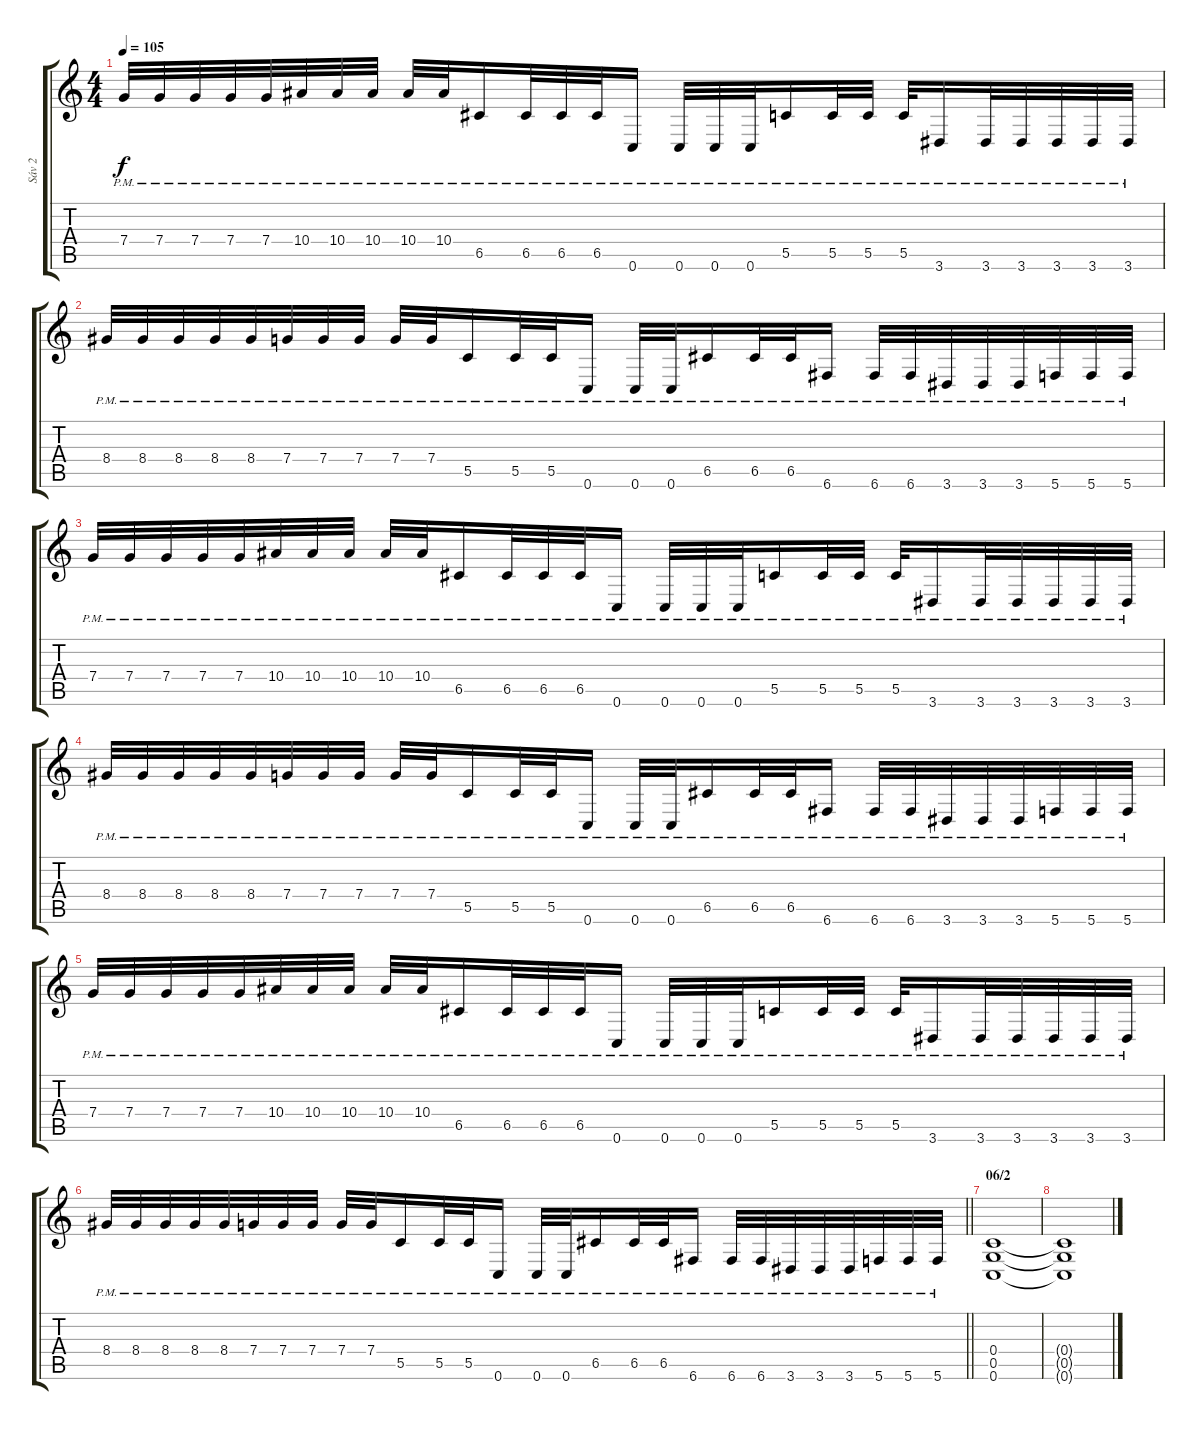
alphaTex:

\track ("Sáv 2" "Sáv 2") {instrument distortionguitar}
\staff {score tabs}
\tuning (D4 A3 F3 C3 G2 C2) {hide}
\ts (4 4)
\tempo 105
\clef g2
\ks c
7.4{pm}.32{dy f} 7.4{pm}.32 7.4{pm}.32 7.4{pm}.32 7.4{pm}.32 10.4{pm}.32 10.4{pm}.32 10.4{pm}.32 10.4{pm}.32 10.4{pm}.32 6.5{pm}.16 6.5{pm}.32 6.5{pm}.32 6.5{pm}.32 0.6{pm}.16 0.6{pm}.32 0.6{pm}.32 0.6{pm}.32 5.5{pm}.16 5.5{pm}.32 5.5{pm}.32 5.5{pm}.32 3.6{pm}.16 3.6{pm}.32 3.6{pm}.32 3.6{pm}.32 3.6{pm}.32 3.6{pm}.32 |
8.4{pm}.32 8.4{pm}.32 8.4{pm}.32 8.4{pm}.32 8.4{pm}.32 7.4{pm}.32 7.4{pm}.32 7.4{pm}.32 7.4{pm}.32 7.4{pm}.32 5.5{pm}.16 5.5{pm}.32 5.5{pm}.32 0.6{pm}.16 0.6{pm}.32 0.6{pm}.32 6.5{pm}.16 6.5{pm}.32 6.5{pm}.32 6.6{pm}.16 6.6{pm}.32 6.6{pm}.32 3.6{pm}.32 3.6{pm}.32 3.6{pm}.32 5.6{pm}.32 5.6{pm}.32 5.6{pm}.32 |
7.4{pm}.32 7.4{pm}.32 7.4{pm}.32 7.4{pm}.32 7.4{pm}.32 10.4{pm}.32 10.4{pm}.32 10.4{pm}.32 10.4{pm}.32 10.4{pm}.32 6.5{pm}.16 6.5{pm}.32 6.5{pm}.32 6.5{pm}.32 0.6{pm}.16 0.6{pm}.32 0.6{pm}.32 0.6{pm}.32 5.5{pm}.16 5.5{pm}.32 5.5{pm}.32 5.5{pm}.32 3.6{pm}.16 3.6{pm}.32 3.6{pm}.32 3.6{pm}.32 3.6{pm}.32 3.6{pm}.32 |
8.4{pm}.32 8.4{pm}.32 8.4{pm}.32 8.4{pm}.32 8.4{pm}.32 7.4{pm}.32 7.4{pm}.32 7.4{pm}.32 7.4{pm}.32 7.4{pm}.32 5.5{pm}.16 5.5{pm}.32 5.5{pm}.32 0.6{pm}.16 0.6{pm}.32 0.6{pm}.32 6.5{pm}.16 6.5{pm}.32 6.5{pm}.32 6.6{pm}.16 6.6{pm}.32 6.6{pm}.32 3.6{pm}.32 3.6{pm}.32 3.6{pm}.32 5.6{pm}.32 5.6{pm}.32 5.6{pm}.32 |
7.4{pm}.32 7.4{pm}.32 7.4{pm}.32 7.4{pm}.32 7.4{pm}.32 10.4{pm}.32 10.4{pm}.32 10.4{pm}.32 10.4{pm}.32 10.4{pm}.32 6.5{pm}.16 6.5{pm}.32 6.5{pm}.32 6.5{pm}.32 0.6{pm}.16 0.6{pm}.32 0.6{pm}.32 0.6{pm}.32 5.5{pm}.16 5.5{pm}.32 5.5{pm}.32 5.5{pm}.32 3.6{pm}.16 3.6{pm}.32 3.6{pm}.32 3.6{pm}.32 3.6{pm}.32 3.6{pm}.32 |
\barLineRight lightlight
8.4{pm}.32 8.4{pm}.32 8.4{pm}.32 8.4{pm}.32 8.4{pm}.32 7.4{pm}.32 7.4{pm}.32 7.4{pm}.32 7.4{pm}.32 7.4{pm}.32 5.5{pm}.16 5.5{pm}.32 5.5{pm}.32 0.6{pm}.16 0.6{pm}.32 0.6{pm}.32 6.5{pm}.16 6.5{pm}.32 6.5{pm}.32 6.6{pm}.16 6.6{pm}.32 6.6{pm}.32 3.6{pm}.32 3.6{pm}.32 3.6{pm}.32 5.6{pm}.32 5.6{pm}.32 5.6{pm}.32 |
\section ("" "06/2")
(0.4 0.5 0.6).1 |
(0.4{t} 0.5{t} 0.6{t}).1
